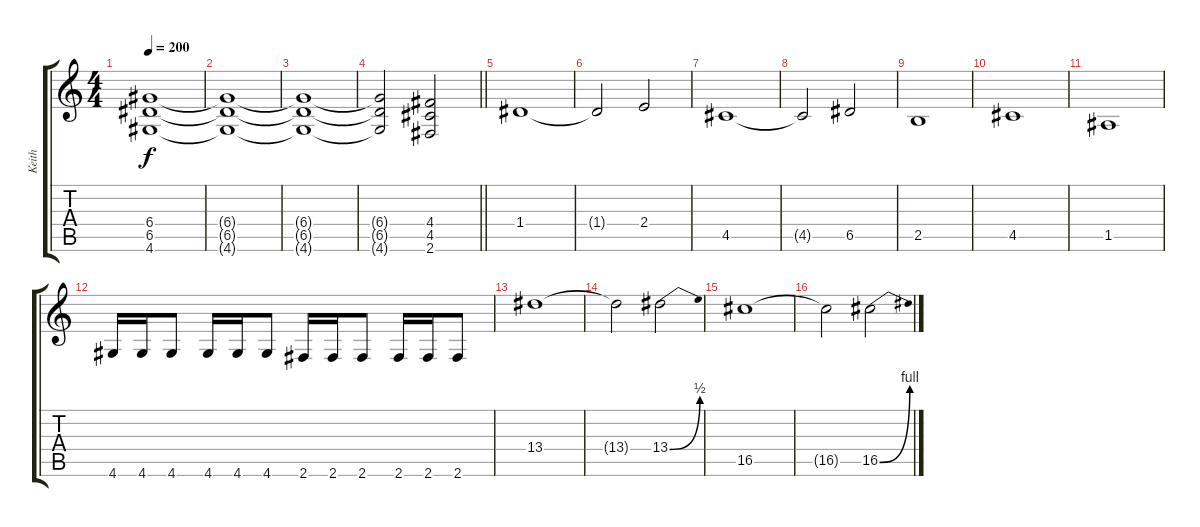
\track ("Keith" "Keith") {instrument distortionguitar}
\staff {score tabs}
\tuning (E4 B3 G3 D3 A2 E2) {hide}
\ts (4 4)
\tempo 200
\clef g2
\ks c
(6.4 6.5 4.6).1{dy f} |
(6.4{t} 6.5{t} 4.6{t}).1 |
(6.4{t} 6.5{t} 4.6{t}).1 |
\barLineRight lightlight
(6.4{t} 6.5{t} 4.6{t}).2 (4.4 4.5 2.6).2 |
1.4.1 |
1.4{t}.2 2.4.2 |
4.5.1 |
4.5{t}.2 6.5.2 |
2.5.1 |
4.5.1 |
1.5.1 |
4.6.16 4.6.16 4.6.8 4.6.16 4.6.16 4.6.8 2.6.16 2.6.16 2.6.8 2.6.16 2.6.16 2.6.8 |
13.4.1 |
13.4{t}.2 13.4{be (bend 0 0 60 2)}.2 |
16.5.1 |
16.5{t}.2 16.5{be (bend 0 0 60 4)}.2
